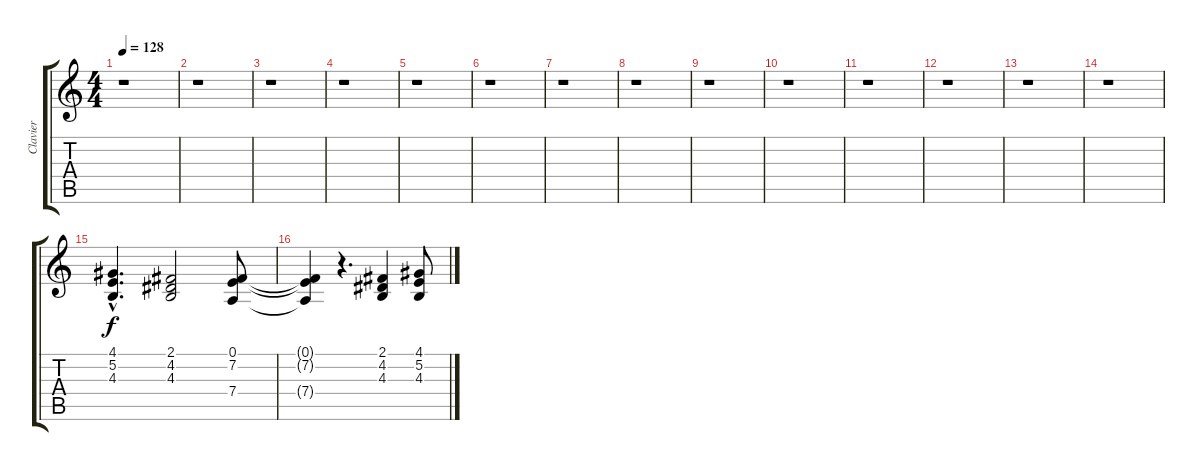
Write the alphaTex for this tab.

\track ("Clavier" "Clavier") {instrument electricpiano1}
\staff {score tabs}
\tuning (E4 B3 G3 D3 A2 E2) {hide}
\ts (4 4)
\tempo 128
\clef g2
\ks c
r.1{dy f} |
r.1 |
r.1 |
r.1 |
r.1 |
r.1 |
r.1 |
r.1 |
r.1 |
r.1 |
r.1 |
r.1 |
r.1 |
r.1 |
(4.1{hac} 5.2{hac} 4.3{hac}).4{d} (2.1 4.2 4.3).2 (0.1 7.2 7.4).8 |
(0.1{t} 7.2{t} 7.4{t}).4 r.4{d} (2.1 4.2 4.3).4 (4.1 5.2 4.3).8
